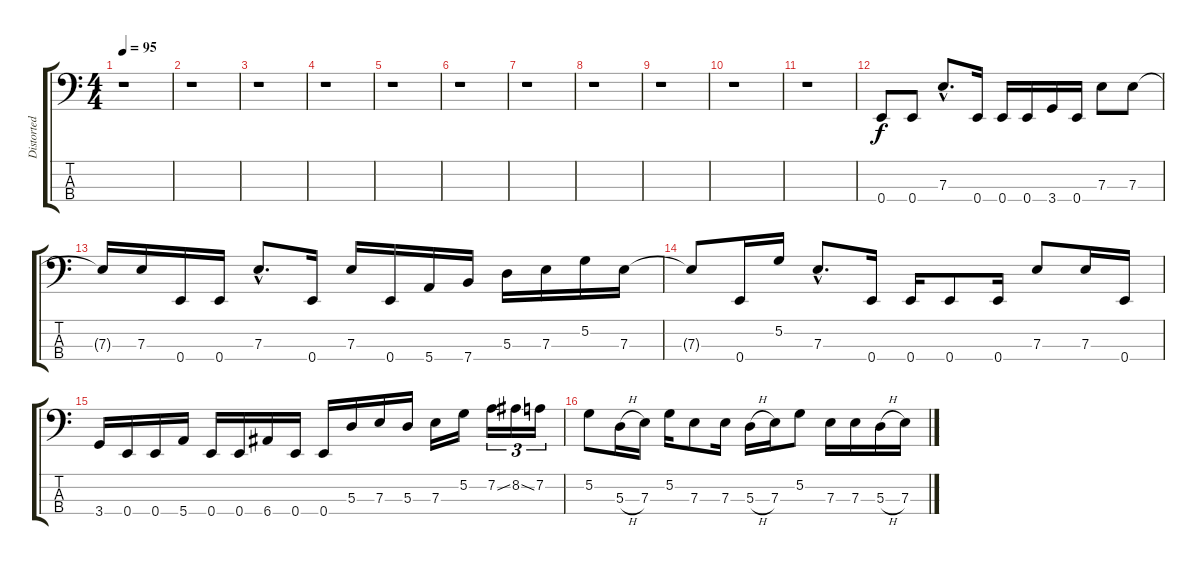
\track ("Distorted bass" "Distorted ") {instrument distortionguitar}
\staff {score tabs}
\tuning (G2 D2 A1 E1) {hide}
\ts (4 4)
\tempo 95
\clef f4
\ks c
r.1{dy f} |
r.1 |
r.1 |
r.1 |
r.1 |
r.1 |
r.1 |
r.1 |
r.1 |
r.1 |
r.1 |
0.4.8 0.4.8 7.3{hac}.8{d} 0.4.16 0.4.16 0.4.16 3.4.16 0.4.16 7.3.8 7.3.8 |
7.3{t}.16 7.3.16 0.4.16 0.4.16 7.3{hac}.8{d} 0.4.16 7.3.16 0.4.16 5.4.16 7.4.16 5.3.16 7.3.16 5.2.16 7.3.16 |
7.3{t}.8 0.4.16 5.2.16 7.3{hac}.8{d} 0.4.16 0.4.16 0.4.8 0.4.16 7.3.8 7.3.16 0.4.16 |
3.4.16 0.4.16 0.4.16 5.4.16 0.4.16 0.4.16 6.4.16 0.4.16 0.4.16 5.3.16 7.3.16 5.3.16 7.3.16 5.2.16 7.2{ss}.16{tu (3 2)} 8.2{ss}.16{tu (3 2)} 7.2.16{tu (3 2)} |
5.2.8 5.3{h}.16 7.3.16 5.2.16 7.3.8 7.3.16 5.3{h}.16 7.3.16 5.2.8 7.3.16 7.3.16 5.3{h}.16 7.3.16
